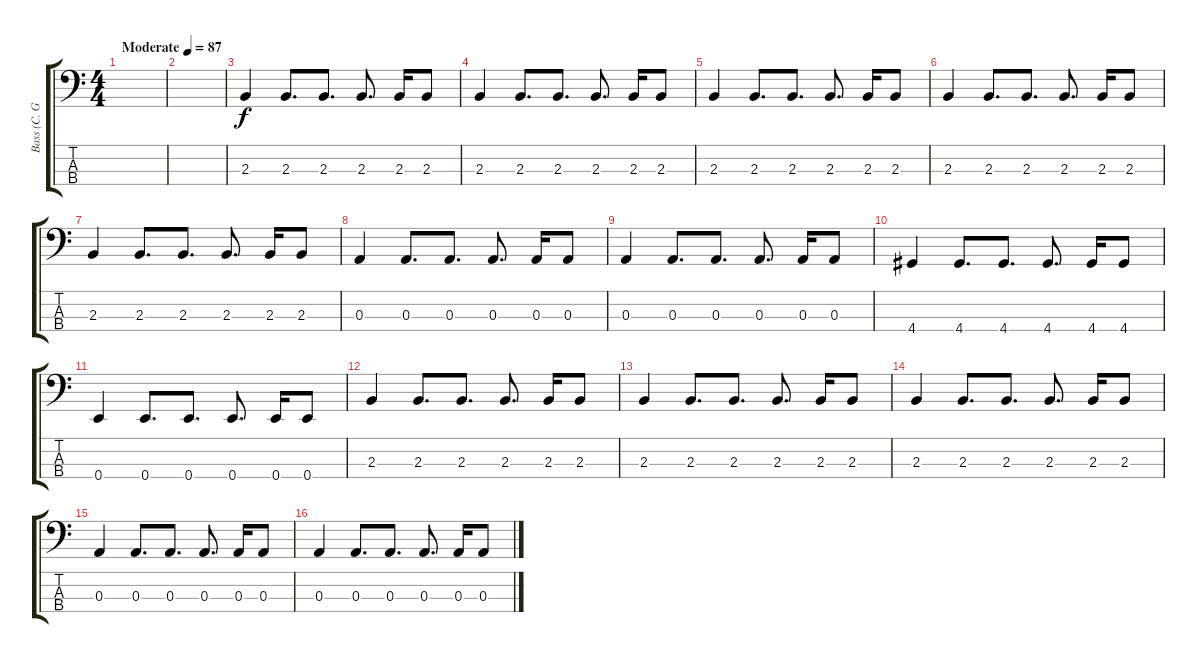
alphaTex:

\track ("Bass (C. Greenwood)" "Bass (C. G") {instrument electricbasspick}
\staff {score tabs}
\tuning (G2 D2 A1 E1) {hide}
\ts (4 4)
\tempo (87 "Moderate")
\clef f4
\ks c
|
|
2.3.4 2.3.8{d} 2.3.8{d} 2.3.8{d} 2.3.16 2.3.8 |
2.3.4 2.3.8{d} 2.3.8{d} 2.3.8{d} 2.3.16 2.3.8 |
2.3.4 2.3.8{d} 2.3.8{d} 2.3.8{d} 2.3.16 2.3.8 |
2.3.4 2.3.8{d} 2.3.8{d} 2.3.8{d} 2.3.16 2.3.8 |
2.3.4 2.3.8{d} 2.3.8{d} 2.3.8{d} 2.3.16 2.3.8 |
0.3.4 0.3.8{d} 0.3.8{d} 0.3.8{d} 0.3.16 0.3.8 |
0.3.4 0.3.8{d} 0.3.8{d} 0.3.8{d} 0.3.16 0.3.8 |
4.4.4 4.4.8{d} 4.4.8{d} 4.4.8{d} 4.4.16 4.4.8 |
0.4.4 0.4.8{d} 0.4.8{d} 0.4.8{d} 0.4.16 0.4.8 |
2.3.4 2.3.8{d} 2.3.8{d} 2.3.8{d} 2.3.16 2.3.8 |
2.3.4 2.3.8{d} 2.3.8{d} 2.3.8{d} 2.3.16 2.3.8 |
2.3.4 2.3.8{d} 2.3.8{d} 2.3.8{d} 2.3.16 2.3.8 |
0.3.4 0.3.8{d} 0.3.8{d} 0.3.8{d} 0.3.16 0.3.8 |
0.3.4 0.3.8{d} 0.3.8{d} 0.3.8{d} 0.3.16 0.3.8
